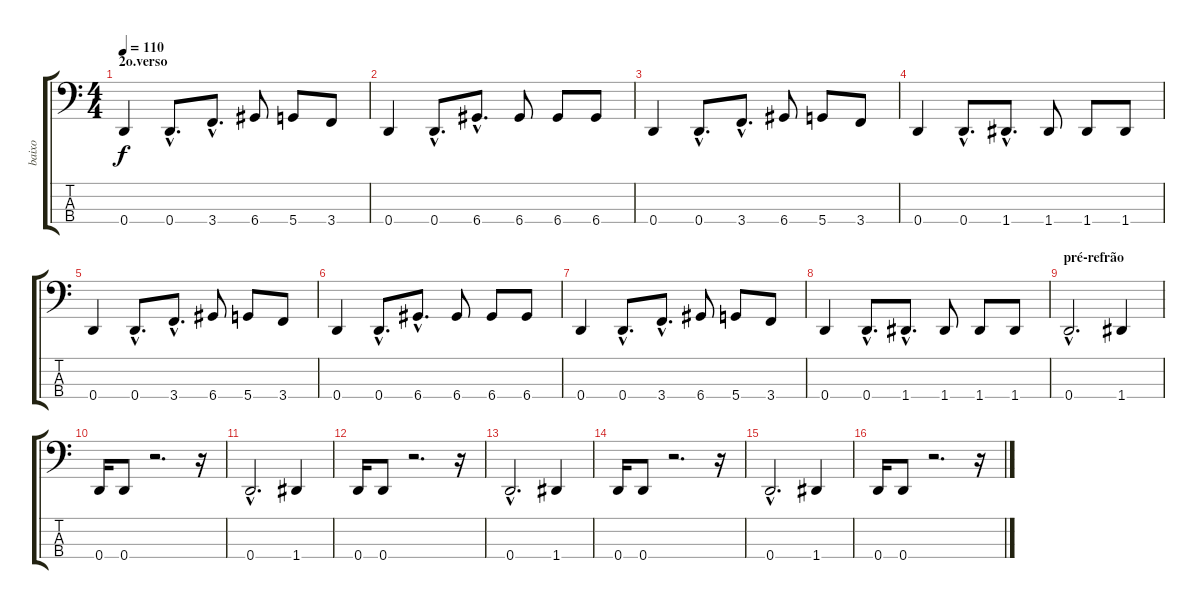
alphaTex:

\track ("baixo" "baixo") {instrument electricbasspick}
\staff {score tabs}
\tuning (G2 D2 A1 D1) {hide}
\ts (4 4)
\section ("" "2o.verso")
\tempo 110
\clef f4
\ks c
0.4.4{dy f} 0.4{hac}.8{d} 3.4{hac}.8{d} 6.4.8 5.4.8 3.4.8 |
0.4.4 0.4{hac}.8{d} 6.4{hac}.8{d} 6.4.8 6.4.8 6.4.8 |
0.4.4 0.4{hac}.8{d} 3.4{hac}.8{d} 6.4.8 5.4.8 3.4.8 |
0.4.4 0.4{hac}.8{d} 1.4{hac}.8{d} 1.4.8 1.4.8 1.4.8 |
0.4.4 0.4{hac}.8{d} 3.4{hac}.8{d} 6.4.8 5.4.8 3.4.8 |
0.4.4 0.4{hac}.8{d} 6.4{hac}.8{d} 6.4.8 6.4.8 6.4.8 |
0.4.4 0.4{hac}.8{d} 3.4{hac}.8{d} 6.4.8 5.4.8 3.4.8 |
0.4.4 0.4{hac}.8{d} 1.4{hac}.8{d} 1.4.8 1.4.8 1.4.8 |
\section ("" "pré-refrão")
0.4{hac}.2{d} 1.4.4 |
0.4.16 0.4.8 r.2{d} r.16 |
0.4{hac}.2{d} 1.4.4 |
0.4.16 0.4.8 r.2{d} r.16 |
0.4{hac}.2{d} 1.4.4 |
0.4.16 0.4.8 r.2{d} r.16 |
0.4{hac}.2{d} 1.4.4 |
0.4.16 0.4.8 r.2{d} r.16
